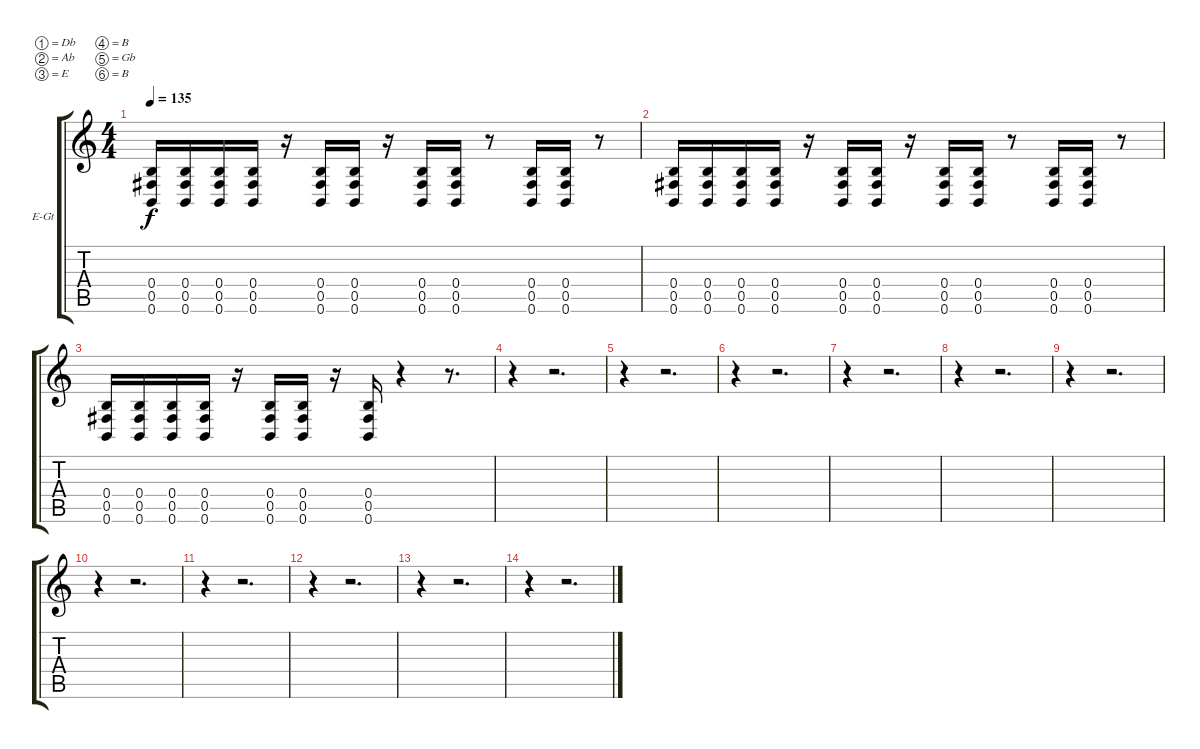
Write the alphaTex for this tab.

\bracketExtendMode groupsimilarinstruments
\firstSystemTrackNameOrientation horizontal
\otherSystemsTrackNameOrientation horizontal
\track ("harmonic" "E-Gt") {instrument distortionguitar}
\staff {score tabs}
\tuning (Db4 Ab3 E3 B2 Gb2 B1)
\ts (4 4)
\tempo 135
\clef g2
\ks c
(0.4 0.5 0.6).16{dy f} (0.4 0.5 0.6).16 (0.4 0.5 0.6).16 (0.4 0.5 0.6).16 r.16 (0.4 0.5 0.6).16 (0.4 0.5 0.6).16 r.16 (0.4 0.5 0.6).16 (0.4 0.5 0.6).16 r.8 (0.4 0.5 0.6).16 (0.4 0.5 0.6).16 r.8 |
(0.4 0.5 0.6).16 (0.4 0.5 0.6).16 (0.4 0.5 0.6).16 (0.4 0.5 0.6).16 r.16 (0.4 0.5 0.6).16 (0.4 0.5 0.6).16 r.16 (0.4 0.5 0.6).16 (0.4 0.5 0.6).16 r.8 (0.4 0.5 0.6).16 (0.4 0.5 0.6).16 r.8 |
(0.4 0.5 0.6).16 (0.4 0.5 0.6).16 (0.4 0.5 0.6).16 (0.4 0.5 0.6).16 r.16 (0.4 0.5 0.6).16 (0.4 0.5 0.6).16 r.16 (0.4 0.5 0.6).16 r.4 r.8{d} |
r.4 r.2{d} |
r.4 r.2{d} |
r.4 r.2{d} |
r.4 r.2{d} |
r.4 r.2{d} |
r.4 r.2{d} |
r.4 r.2{d} |
r.4 r.2{d} |
r.4 r.2{d} |
r.4 r.2{d} |
r.4 r.2{d}
